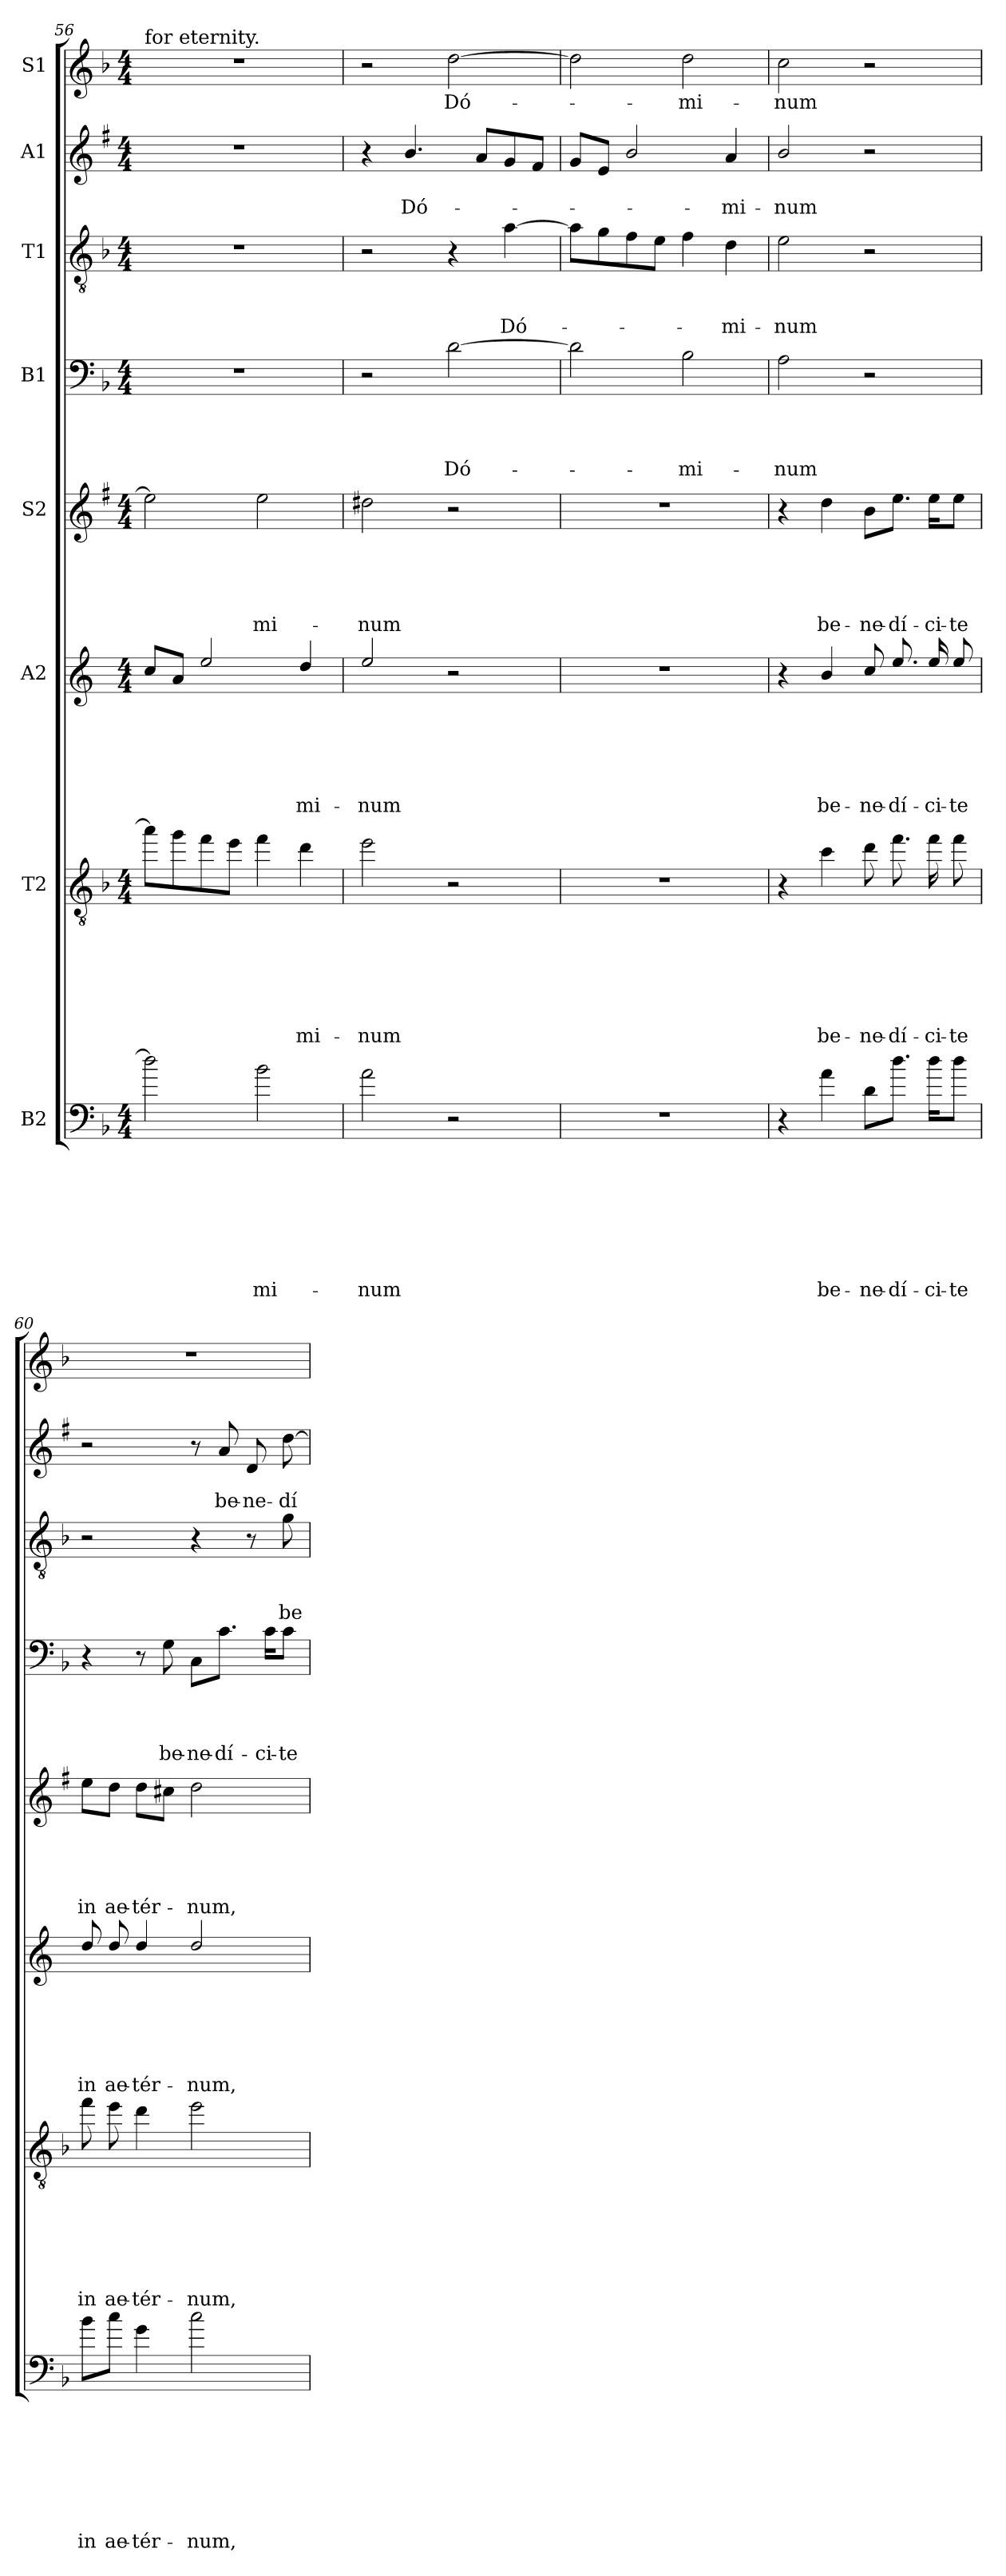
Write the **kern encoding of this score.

**kern	**text	**text	**text	**text	**text	**text	**text	**text	**kern	**text	**text	**text	**text	**text	**text	**text	**kern	**text	**text	**text	**text	**text	**text	**kern	**text	**text	**text	**text	**text	**kern	**text	**text	**text	**text	**kern	**text	**text	**text	**kern	**text	**text	**kern	**text
*part8	*part8	*part8	*part8	*part8	*part8	*part8	*part8	*part8	*part7	*part7	*part7	*part7	*part7	*part7	*part7	*part7	*part6	*part6	*part6	*part6	*part6	*part6	*part6	*part5	*part5	*part5	*part5	*part5	*part5	*part4	*part4	*part4	*part4	*part4	*part3	*part3	*part3	*part3	*part2	*part2	*part2	*part1	*part1
*staff8	*staff8	*staff8	*staff8	*staff8	*staff8	*staff8	*staff8	*staff8	*staff7	*staff7	*staff7	*staff7	*staff7	*staff7	*staff7	*staff7	*staff6	*staff6	*staff6	*staff6	*staff6	*staff6	*staff6	*staff5	*staff5	*staff5	*staff5	*staff5	*staff5	*staff4	*staff4	*staff4	*staff4	*staff4	*staff3	*staff3	*staff3	*staff3	*staff2	*staff2	*staff2	*staff1	*staff1
*I"B2	*	*	*	*	*	*	*	*	*I"T2	*	*	*	*	*	*	*	*I"A2	*	*	*	*	*	*	*I"S2	*	*	*	*	*	*I"B1	*	*	*	*	*I"T1	*	*	*	*I"A1	*	*	*I"S1	*
*clefF4	*	*	*	*	*	*	*	*	*clefGv2	*	*	*	*	*	*	*	*clefG2	*	*	*	*	*	*	*clefG2	*	*	*	*	*	*clefF4	*	*	*	*	*clefGv2	*	*	*	*clefG2	*	*	*clefG2	*
*ITrd7c12	*	*	*	*	*	*	*	*	*ITrd8c14	*	*	*	*	*	*	*	*ITrd4c7	*	*	*	*	*	*	*ITrd1c2	*	*	*	*	*	*	*	*	*	*	*	*	*	*	*ITrd1c2	*	*	*	*
*k[b-]	*	*	*	*	*	*	*	*	*k[b-]	*	*	*	*	*	*	*	*k[b-]	*	*	*	*	*	*	*k[b-]	*	*	*	*	*	*k[b-]	*	*	*	*	*k[b-]	*	*	*	*k[b-]	*	*	*k[b-]	*
*F:	*	*	*	*	*	*	*	*	*F:	*	*	*	*	*	*	*	*F:	*	*	*	*	*	*	*F:	*	*	*	*	*	*F:	*	*	*	*	*F:	*	*	*	*F:	*	*	*F:	*
*M4/4	*	*	*	*	*	*	*	*	*M4/4	*	*	*	*	*	*	*	*M4/4	*	*	*	*	*	*	*M4/4	*	*	*	*	*	*M4/4	*	*	*	*	*M4/4	*	*	*	*M4/4	*	*	*M4/4	*
=56	=56	=56	=56	=56	=56	=56	=56	=56	=56	=56	=56	=56	=56	=56	=56	=56	=56	=56	=56	=56	=56	=56	=56	=56	=56	=56	=56	=56	=56	=56	=56	=56	=56	=56	=56	=56	=56	=56	=56	=56	=56	=56	=56
!	!	!	!	!	!	!	!	!	!	!	!	!	!	!	!	!	!	!	!	!	!	!	!	!	!	!	!	!	!	!	!	!	!	!	!	!	!	!	!	!	!	!LO:TX:a:t=for eternity.	!
2d\]	.	.	.	.	.	.	.	.	8a\L]	.	.	.	.	.	.	.	8f/L	.	.	.	.	.	.	2dd\]	.	.	.	.	.	1r	.	.	.	.	1r	.	.	.	1r	.	.	1r	.
.	.	.	.	.	.	.	.	.	8g\	.	.	.	.	.	.	.	8d/J	.	.	.	.	.	.	.	.	.	.	.	.	.	.	.	.	.	.	.	.	.	.	.	.	.	.
.	.	.	.	.	.	.	.	.	8f\	.	.	.	.	.	.	.	2a/	.	.	.	.	.	.	.	.	.	.	.	.	.	.	.	.	.	.	.	.	.	.	.	.	.	.
.	.	.	.	.	.	.	.	.	8e\J	.	.	.	.	.	.	.	.	.	.	.	.	.	.	.	.	.	.	.	.	.	.	.	.	.	.	.	.	.	.	.	.	.	.
!	!	!	!	!	!	!	!	!LO:LY:b	!	!	!	!	!	!	!	!	!	!	!	!	!	!	!	!	!	!	!	!	!LO:LY:b	!	!	!	!	!	!	!	!	!	!	!	!	!	!
2B-\	.	.	.	.	.	.	.	-mi-	4f\	.	.	.	.	.	.	.	.	.	.	.	.	.	.	2dd\	.	.	.	.	-mi-	.	.	.	.	.	.	.	.	.	.	.	.	.	.
!	!	!	!	!	!	!	!	!	!	!	!	!	!	!	!	!LO:LY:b	!	!	!	!	!	!	!LO:LY:b	!	!	!	!	!	!	!	!	!	!	!	!	!	!	!	!	!	!	!	!
.	.	.	.	.	.	.	.	.	4d\	.	.	.	.	.	.	-mi-	4g/	.	.	.	.	.	-mi-	.	.	.	.	.	.	.	.	.	.	.	.	.	.	.	.	.	.	.	.
=57	=57	=57	=57	=57	=57	=57	=57	=57	=57	=57	=57	=57	=57	=57	=57	=57	=57	=57	=57	=57	=57	=57	=57	=57	=57	=57	=57	=57	=57	=57	=57	=57	=57	=57	=57	=57	=57	=57	=57	=57	=57	=57	=57
!	!	!	!	!	!	!	!	!LO:LY:b	!	!	!	!	!	!	!	!LO:LY:b	!	!	!	!	!	!	!LO:LY:b	!	!	!	!	!	!LO:LY:b	!	!	!	!	!	!	!	!	!	!	!	!	!	!
2A\	.	.	.	.	.	.	.	-num	2e\	.	.	.	.	.	.	-num	2a/	.	.	.	.	.	-num	2cc#X\	.	.	.	.	-num	2r	.	.	.	.	2r	.	.	.	4r	.	.	2r	.
!	!	!	!	!	!	!	!	!	!	!	!	!	!	!	!	!	!	!	!	!	!	!	!	!	!	!	!	!	!	!	!	!	!	!	!	!	!	!	!	!	!LO:LY:b	!	!
.	.	.	.	.	.	.	.	.	.	.	.	.	.	.	.	.	.	.	.	.	.	.	.	.	.	.	.	.	.	.	.	.	.	.	.	.	.	.	4.a/	.	Dó-	.	.
!	!	!	!	!	!	!	!	!	!	!	!	!	!	!	!	!	!	!	!	!	!	!	!	!	!	!	!	!	!	!	!	!	!	!LO:LY:b	!	!	!	!	!	!	!	!	!LO:LY:b
2r	.	.	.	.	.	.	.	.	2r	.	.	.	.	.	.	.	2r	.	.	.	.	.	.	2r	.	.	.	.	.	[2d\	.	.	.	Dó-	4r	.	.	.	.	.	.	[2dd\	Dó-
.	.	.	.	.	.	.	.	.	.	.	.	.	.	.	.	.	.	.	.	.	.	.	.	.	.	.	.	.	.	.	.	.	.	.	.	.	.	.	8g/L	.	.	.	.
!	!	!	!	!	!	!	!	!	!	!	!	!	!	!	!	!	!	!	!	!	!	!	!	!	!	!	!	!	!	!	!	!	!	!	!	!	!	!LO:LY:b	!	!	!	!	!
.	.	.	.	.	.	.	.	.	.	.	.	.	.	.	.	.	.	.	.	.	.	.	.	.	.	.	.	.	.	.	.	.	.	.	[4a\	.	.	Dó-	8f/	.	.	.	.
.	.	.	.	.	.	.	.	.	.	.	.	.	.	.	.	.	.	.	.	.	.	.	.	.	.	.	.	.	.	.	.	.	.	.	.	.	.	.	8e/J	.	.	.	.
=58	=58	=58	=58	=58	=58	=58	=58	=58	=58	=58	=58	=58	=58	=58	=58	=58	=58	=58	=58	=58	=58	=58	=58	=58	=58	=58	=58	=58	=58	=58	=58	=58	=58	=58	=58	=58	=58	=58	=58	=58	=58	=58	=58
1r	.	.	.	.	.	.	.	.	1r	.	.	.	.	.	.	.	1r	.	.	.	.	.	.	1r	.	.	.	.	.	2d\]	.	.	.	.	8a\L]	.	.	.	8f/L	.	.	2dd\]	.
.	.	.	.	.	.	.	.	.	.	.	.	.	.	.	.	.	.	.	.	.	.	.	.	.	.	.	.	.	.	.	.	.	.	.	8g\	.	.	.	8d/J	.	.	.	.
.	.	.	.	.	.	.	.	.	.	.	.	.	.	.	.	.	.	.	.	.	.	.	.	.	.	.	.	.	.	.	.	.	.	.	8f\	.	.	.	2a/	.	.	.	.
.	.	.	.	.	.	.	.	.	.	.	.	.	.	.	.	.	.	.	.	.	.	.	.	.	.	.	.	.	.	.	.	.	.	.	8e\J	.	.	.	.	.	.	.	.
!	!	!	!	!	!	!	!	!	!	!	!	!	!	!	!	!	!	!	!	!	!	!	!	!	!	!	!	!	!	!	!	!	!	!LO:LY:b	!	!	!	!	!	!	!	!	!LO:LY:b
.	.	.	.	.	.	.	.	.	.	.	.	.	.	.	.	.	.	.	.	.	.	.	.	.	.	.	.	.	.	2B-\	.	.	.	-mi-	4f\	.	.	.	.	.	.	2dd\	-mi-
!	!	!	!	!	!	!	!	!	!	!	!	!	!	!	!	!	!	!	!	!	!	!	!	!	!	!	!	!	!	!	!	!	!	!	!	!	!	!LO:LY:b	!	!	!LO:LY:b	!	!
.	.	.	.	.	.	.	.	.	.	.	.	.	.	.	.	.	.	.	.	.	.	.	.	.	.	.	.	.	.	.	.	.	.	.	4d\	.	.	-mi-	4g/	.	-mi-	.	.
!!LO:PB:g=z
=59	=59	=59	=59	=59	=59	=59	=59	=59	=59	=59	=59	=59	=59	=59	=59	=59	=59	=59	=59	=59	=59	=59	=59	=59	=59	=59	=59	=59	=59	=59	=59	=59	=59	=59	=59	=59	=59	=59	=59	=59	=59	=59	=59
!	!	!	!	!	!	!	!	!	!	!	!	!	!	!	!	!	!	!	!	!	!	!	!	!	!	!	!	!	!	!	!	!	!	!LO:LY:b	!	!	!	!LO:LY:b	!	!	!LO:LY:b	!	!LO:LY:b
4r	.	.	.	.	.	.	.	.	4r	.	.	.	.	.	.	.	4r	.	.	.	.	.	.	4r	.	.	.	.	.	2A\	.	.	.	-num	2e\	.	.	-num	2a/	.	-num	2cc\	-num
!	!	!	!	!	!	!	!	!LO:LY:b	!	!	!	!	!	!	!	!LO:LY:b	!	!	!	!	!	!	!LO:LY:b	!	!	!	!	!	!LO:LY:b	!	!	!	!	!	!	!	!	!	!	!	!	!	!
4A\	.	.	.	.	.	.	.	be-	4c\	.	.	.	.	.	.	be-	4e/	.	.	.	.	.	be-	4cc\	.	.	.	.	be-	.	.	.	.	.	.	.	.	.	.	.	.	.	.
!	!	!	!	!	!	!	!	!LO:LY:b	!	!	!	!	!	!	!	!LO:LY:b	!	!	!	!	!	!	!LO:LY:b	!	!	!	!	!	!LO:LY:b	!	!	!	!	!	!	!	!	!	!	!	!	!	!
8D\L	.	.	.	.	.	.	.	-ne-	8d\	.	.	.	.	.	.	-ne-	8f/	.	.	.	.	.	-ne-	8a\L	.	.	.	.	-ne-	2r	.	.	.	.	2r	.	.	.	2r	.	.	2r	.
!	!	!	!	!	!	!	!	!LO:LY:b	!	!	!	!	!	!	!	!LO:LY:b	!	!	!	!	!	!	!LO:LY:b	!	!	!	!	!	!LO:LY:b	!	!	!	!	!	!	!	!	!	!	!	!	!	!
8.d\J	.	.	.	.	.	.	.	-dí-	8.f\	.	.	.	.	.	.	-dí-	8.a/	.	.	.	.	.	-dí-	8.dd\J	.	.	.	.	-dí-	.	.	.	.	.	.	.	.	.	.	.	.	.	.
!	!	!	!	!	!	!	!	!LO:LY:b	!	!	!	!	!	!	!	!LO:LY:b	!	!	!	!	!	!	!LO:LY:b	!	!	!	!	!	!LO:LY:b	!	!	!	!	!	!	!	!	!	!	!	!	!	!
16d\KL	.	.	.	.	.	.	.	-ci-	16f\	.	.	.	.	.	.	-ci-	16a/	.	.	.	.	.	-ci-	16dd\KL	.	.	.	.	-ci-	.	.	.	.	.	.	.	.	.	.	.	.	.	.
!	!	!	!	!	!	!	!	!LO:LY:b	!	!	!	!	!	!	!	!LO:LY:b	!	!	!	!	!	!	!LO:LY:b	!	!	!	!	!	!LO:LY:b	!	!	!	!	!	!	!	!	!	!	!	!	!	!
8d\J	.	.	.	.	.	.	.	-te	8f\	.	.	.	.	.	.	-te	8a/	.	.	.	.	.	-te	8dd\J	.	.	.	.	-te	.	.	.	.	.	.	.	.	.	.	.	.	.	.
=60	=60	=60	=60	=60	=60	=60	=60	=60	=60	=60	=60	=60	=60	=60	=60	=60	=60	=60	=60	=60	=60	=60	=60	=60	=60	=60	=60	=60	=60	=60	=60	=60	=60	=60	=60	=60	=60	=60	=60	=60	=60	=60	=60
!	!	!	!	!	!	!	!	!LO:LY:b	!	!	!	!	!	!	!	!LO:LY:b	!	!	!	!	!	!	!LO:LY:b	!	!	!	!	!	!LO:LY:b	!	!	!	!	!	!	!	!	!	!	!	!	!	!
8B-\L	.	.	.	.	.	.	.	in	8f\	.	.	.	.	.	.	in	8g/	.	.	.	.	.	in	8dd\L	.	.	.	.	in	4r	.	.	.	.	2r	.	.	.	2r	.	.	1r	.
!	!	!	!	!	!	!	!	!LO:LY:b	!	!	!	!	!	!	!	!LO:LY:b	!	!	!	!	!	!	!LO:LY:b	!	!	!	!	!	!LO:LY:b	!	!	!	!	!	!	!	!	!	!	!	!	!	!
8c\J	.	.	.	.	.	.	.	ae-	8e\	.	.	.	.	.	.	ae-	8g/	.	.	.	.	.	ae-	8cc\J	.	.	.	.	ae-	.	.	.	.	.	.	.	.	.	.	.	.	.	.
!	!	!	!	!	!	!	!	!LO:LY:b	!	!	!	!	!	!	!	!LO:LY:b	!	!	!	!	!	!	!LO:LY:b	!	!	!	!	!	!LO:LY:b	!	!	!	!	!	!	!	!	!	!	!	!	!	!
4G\	.	.	.	.	.	.	.	-tér-	4d\	.	.	.	.	.	.	-tér-	4g/	.	.	.	.	.	-tér-	8cc\L	.	.	.	.	-tér-	8r	.	.	.	.	.	.	.	.	.	.	.	.	.
!	!	!	!	!	!	!	!	!	!	!	!	!	!	!	!	!	!	!	!	!	!	!	!	!	!	!	!	!	!	!	!	!	!	!LO:LY:b	!	!	!	!	!	!	!	!	!
.	.	.	.	.	.	.	.	.	.	.	.	.	.	.	.	.	.	.	.	.	.	.	.	8b\J	.	.	.	.	.	8G\	.	.	.	be-	.	.	.	.	.	.	.	.	.
!	!	!	!	!	!	!	!	!LO:LY:b	!	!	!	!	!	!	!	!LO:LY:b	!	!	!	!	!	!	!LO:LY:b	!	!	!	!	!	!LO:LY:b	!	!	!	!	!LO:LY:b	!	!	!	!	!	!	!	!	!
2c\	.	.	.	.	.	.	.	-num,	2e\	.	.	.	.	.	.	-num,	2g/	.	.	.	.	.	-num,	2cc\	.	.	.	.	-num,	8C\L	.	.	.	-ne-	4r	.	.	.	8r	.	.	.	.
!	!	!	!	!	!	!	!	!	!	!	!	!	!	!	!	!	!	!	!	!	!	!	!	!	!	!	!	!	!	!	!	!	!	!LO:LY:b	!	!	!	!	!	!	!LO:LY:b	!	!
.	.	.	.	.	.	.	.	.	.	.	.	.	.	.	.	.	.	.	.	.	.	.	.	.	.	.	.	.	.	8.c\J	.	.	.	-dí-	.	.	.	.	8g/	.	be-	.	.
!	!	!	!	!	!	!	!	!	!	!	!	!	!	!	!	!	!	!	!	!	!	!	!	!	!	!	!	!	!	!	!	!	!	!	!	!	!	!	!	!	!LO:LY:b	!	!
.	.	.	.	.	.	.	.	.	.	.	.	.	.	.	.	.	.	.	.	.	.	.	.	.	.	.	.	.	.	.	.	.	.	.	8r	.	.	.	8c/	.	-ne-	.	.
!	!	!	!	!	!	!	!	!	!	!	!	!	!	!	!	!	!	!	!	!	!	!	!	!	!	!	!	!	!	!	!	!	!	!LO:LY:b	!	!	!	!	!	!	!	!	!
.	.	.	.	.	.	.	.	.	.	.	.	.	.	.	.	.	.	.	.	.	.	.	.	.	.	.	.	.	.	16c\KL	.	.	.	-ci-	.	.	.	.	.	.	.	.	.
!	!	!	!	!	!	!	!	!	!	!	!	!	!	!	!	!	!	!	!	!	!	!	!	!	!	!	!	!	!	!	!	!	!	!LO:LY:b	!	!	!	!LO:LY:b	!	!	!LO:LY:b	!	!
.	.	.	.	.	.	.	.	.	.	.	.	.	.	.	.	.	.	.	.	.	.	.	.	.	.	.	.	.	.	8c\J	.	.	.	-te	8g\	.	.	be-	[8cc\	.	-dí-	.	.
=	=	=	=	=	=	=	=	=	=	=	=	=	=	=	=	=	=	=	=	=	=	=	=	=	=	=	=	=	=	=	=	=	=	=	=	=	=	=	=	=	=	=	=
*-	*-	*-	*-	*-	*-	*-	*-	*-	*-	*-	*-	*-	*-	*-	*-	*-	*-	*-	*-	*-	*-	*-	*-	*-	*-	*-	*-	*-	*-	*-	*-	*-	*-	*-	*-	*-	*-	*-	*-	*-	*-	*-	*-
